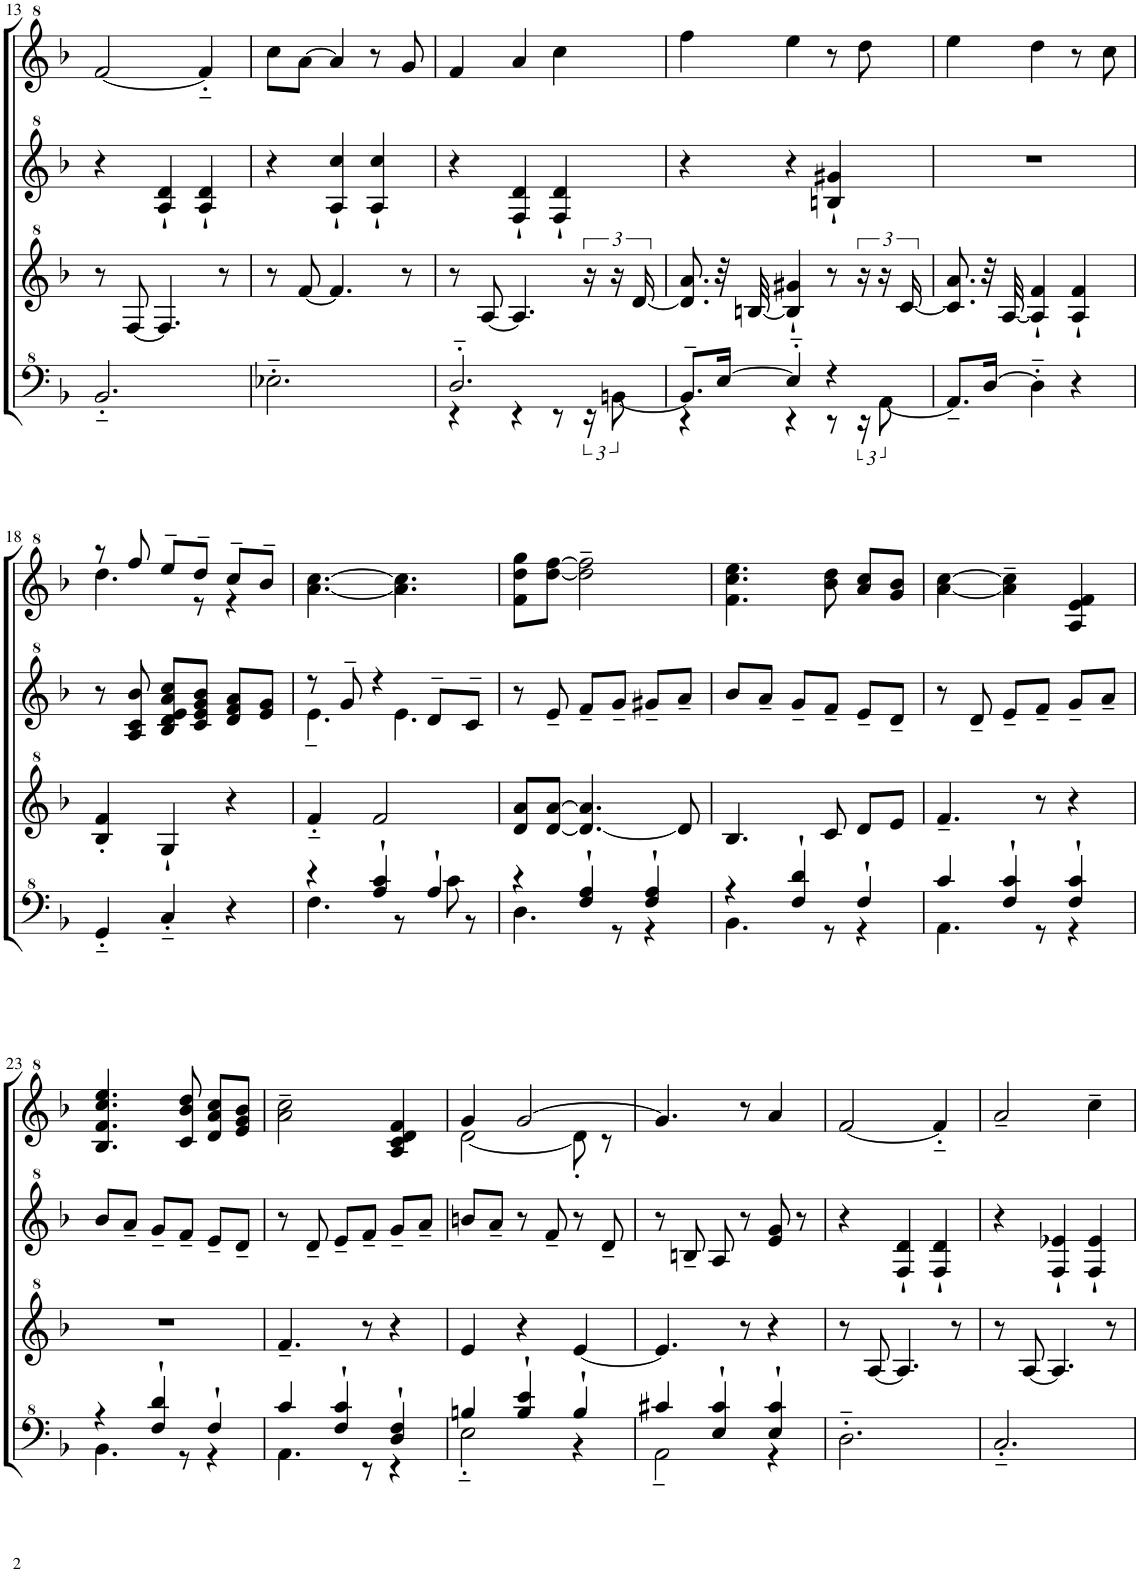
**kern	**kern	**kern	**kern
*part1	*part1	*part1	*part1
*staff4	*staff3	*staff2	*staff1
*I"Model III	*	*	*
!!LO:PB:g=z
*clefF^4	*clefG^2	*clefG^2	*clefG^2
*k[b-]	*k[b-]	*k[b-]	*k[b-]
*M3/4	*M3/4	*M3/4	*M3/4
=13	=13	=13	=13
2.B-'~/	8r	4r	[2ff/
.	[8f/	.	.
.	4.f/]	4a/` 4dd/`	.
.	.	4a/` 4dd/`	4ff'~/]
.	8r	.	.
=14	=14	=14	=14
2.e-X'~\	8r	4r	8ccc\L
.	[8ff/	.	[8aa\J
.	4.ff/]	4a/` 4ccc/`	4aa/]
.	.	4a/` 4ccc/`	8r
.	8r	.	8gg/
=15	=15	=15	=15
*^	*	*	*
2.d'~/	4r	8r	4r	4ff/
.	.	[8a/	.	.
.	4r	4.a/]	4f/` 4dd/`	4aa/
.	8r	.	4f/` 4dd/`	4ccc\
.	24r	24r	.	.
.	[12Bn\	24r	.	.
.	.	[24dd/	.	.
=16	=16	=16	=16	=16
8.B~/L]	4r	8.dd/] 8.aa/	4r	4fff\
[16e/Jk	.	32r	.	.
.	.	[32bn/	.	.
4e'~/]	4r	4b/]` 4gg#X/`	4r	4eee\
4r	8r	8r	4bn/` 4gg#X/`	8r
.	24r	24r	.	8ddd\
.	[12A\	24r	.	.
.	.	[24cc/	.	.
*v	*v	*	*	*
=17	=17	=17	=17
8.A~/L]	8.cc/] 8.aa/	2.r	4eee\
[16d/Jk	32r	.	.
.	[32a/	.	.
4d'~\]	4a/]` 4ff/`	.	4ddd\
4r	4a/` 4ff/`	.	8r
.	.	.	8ccc\
!!LO:LB:g=z
=18	=18	=18	=18
*	*	*	*^
4G'~/	4b-/' 4ff/'	8r	8r	4.ddd\
.	.	8a/ 8cc/ 8bb-/	8fff/	.
4c'~/	4g`/	8b-/ 8dd/ 8ee/ 8aa/ 8ccc/L	8eee~/L	.
.	.	8cc/ 8ee/ 8gg/ 8bb-/J	8ddd~/J	8r
4r	4r	8dd/ 8ff/ 8aa/L	8ccc~/L	4r
.	.	8ee/ 8gg/J	8bb-~/J	.
*	*	*	*v	*v
=19	=19	=19	=19
*^	*	*^	*
4r	4.f\	4ff'~/	8r	4.ee~\	[4.aa\ [4.ccc\
.	.	.	8gg~/	.	.
4a/` 4cc/`	.	2ff/	4r	.	.
.	8r	.	.	4.ee\	4.aa\] 4.ccc\]
4a`/	8cc\	.	8dd~/L	.	.
.	8r	.	8cc~/J	.	.
*	*	*	*v	*v	*
=20	=20	=20	=20	=20
4r	4.d\	8dd/ 8aa/L	8r	8ff\ 8ddd\ 8ggg\L
.	.	[8dd/ [8aa/J	8ee~/	[8ddd\ [8fff\J
4f/` 4a/`	.	4.dd/_ 4.aa/]	8ff~/L	2ddd\]~ 2fff\]~
.	8r	.	8gg~/J	.
4f/` 4a/`	4r	.	8gg#X~/L	.
.	.	8dd/]	8aa~/J	.
=21	=21	=21	=21	=21
4r	4.B-\	4.b-/	8bb-/L	4.ff\ 4.ccc\ 4.eee\
.	.	.	8aa~/J	.
4f/` 4dd/`	.	.	8gg~/L	.
.	8r	8cc/	8ff~/J	8bb-\ 8ddd\
4f`/	4r	8dd/L	8ee~/L	8aa/ 8ccc/L
.	.	8ee/J	8dd~/J	8gg/ 8bb-/J
=22	=22	=22	=22	=22
4cc/	4.A\	4.ff~/	8r	[4aa\ [4ccc\
.	.	.	8dd~/	.
4f/` 4cc/`	.	.	8ee~/L	4aa\]~ 4ccc\]~
.	8r	8r	8ff~/J	.
4f/` 4cc/`	4r	4r	8gg~/L	4a/ 4ee/ 4ff/
.	.	.	8aa~/J	.
!!LO:LB:g=z
=23	=23	=23	=23	=23
4r	4.B-\	2.r	8bb-/L	4.b-/ 4.ff/ 4.ccc/ 4.eee/
.	.	.	8aa~/J	.
4f/` 4dd/`	.	.	8gg~/L	.
.	8r	.	8ff~/J	8cc/ 8bb-/ 8ddd/
4f`/	4r	.	8ee~/L	8dd/ 8aa/ 8ccc/L
.	.	.	8dd~/J	8ee/ 8gg/ 8bb-/J
=24	=24	=24	=24	=24
4cc/	4.A\	4.ff~/	8r	2aa\~ 2ccc\~
.	.	.	8dd~/	.
4f/` 4cc/`	.	.	8ee~/L	.
.	8r	8r	8ff~/J	.
4d/` 4f/`	4r	4r	8gg~/L	4a/ 4cc/ 4dd/ 4ff/
.	.	.	8aa~/J	.
=25	=25	=25	=25	=25
*	*	*	*	*^
4bn/	2e'~\	4ee/	8bbn/L	4gg/	[2dd\
.	.	.	8aa~/J	.	.
4b/` 4ee/`	.	4r	8r	[2gg/	.
.	.	.	8ff~/	.	.
4b`/	4r	[4ee/	8r	.	8dd'\]
.	.	.	8dd~/	.	8r
*	*	*	*	*v	*v
=26	=26	=26	=26	=26
4cc#X/	2A~\	4.ee/]	8r	4.gg/]
.	.	.	8bn~/	.
4e/` 4cc#/`	.	.	8a/	.
.	.	8r	8r	8r
4e/` 4cc#/`	4r	4r	8ee/ 8gg/	4aa/
.	.	.	8r	.
*v	*v	*	*	*
=27	=27	=27	=27
2.d'~\	8r	4r	[2ff/
.	[8a/	.	.
.	4.a/]	4f/` 4dd/`	.
.	.	4f/` 4dd/`	4ff'~/]
.	8r	.	.
=28	=28	=28	=28
2.c'~/	8r	4r	2aa~/
.	[8a/	.	.
.	4.a/]	4f/` 4ee-X/`	.
.	.	4f/` 4ee-/`	4ccc~\
.	8r	.	.
=	=	=	=
*-	*-	*-	*-
